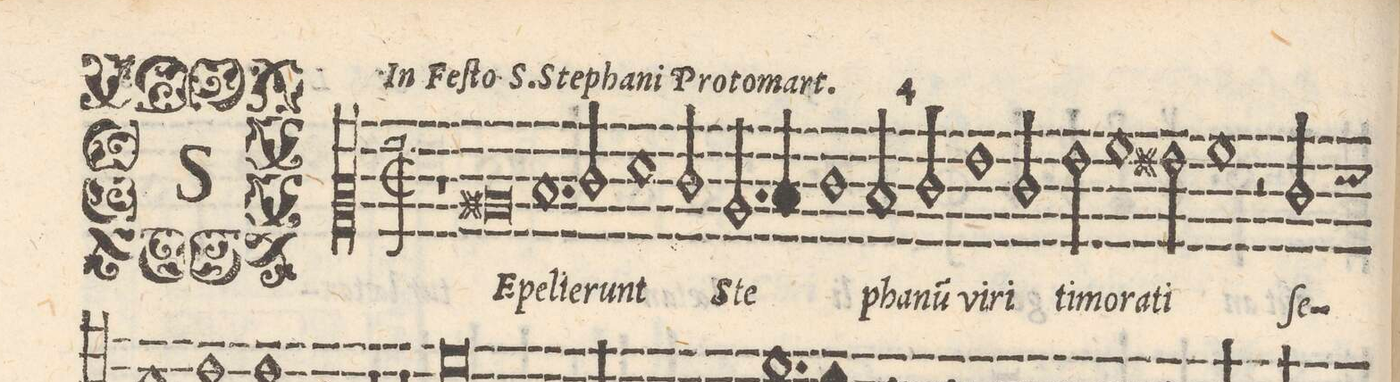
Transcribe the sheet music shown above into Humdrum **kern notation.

**kern	**text
*I"ALTVS	*
*clefC2	*
*k[]	*
*met(C|)	*
*M2/1	*
1r	.
0c#X	SE-
=2-	=2-
1.d	-pe-
=3-	=3-
2e/	-li-
1f	-e-
=4-	=4-
2e/	-runt
2.cny/	Ste-
4d/	.
1e\	.
=5-	=5-
2d/	-pha-
2e/	-nṹ(m)
1g\	vi-
=6-	=6-
2e/	-ri
2g\	ti-
1a\	-mo-
=7-	=7-
2g#X\	-ra-
1a	-ti
=8-	=8-
2r	.
2e/	ſe-
*custos:f	*
*-	*-
